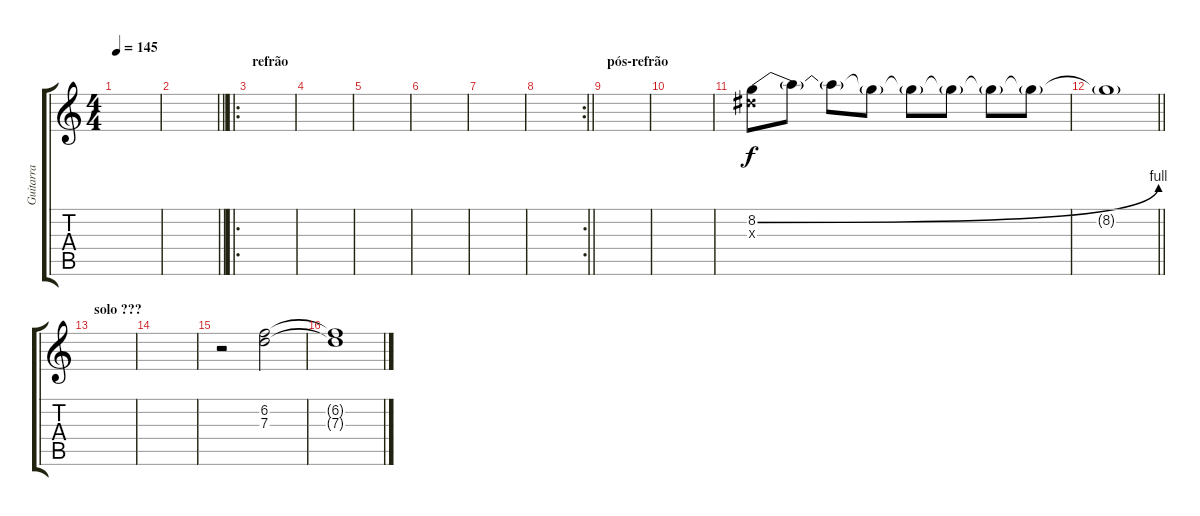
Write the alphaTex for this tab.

\track ("Guitarra" "Guitarra") {instrument overdrivenguitar}
\staff {score tabs}
\tuning (E4 B3 G3 D3 A2 E2) {hide}
\ts (4 4)
\tempo 145
\clef g2
\ks c
|
\barLineRight lightlight
|
\ro
\section ("" "refrão")
|
|
|
|
|
\rc 2
\barLineRight lightlight
|
\section ("" "pós-refrão")
|
|
(8.2{be (bend 0 0 60 4)} 8.3{x}).8 8.2{t}.8 8.2{t}.8 8.2{t}.8 8.2{t}.8 8.2{t}.8 8.2{t}.8 8.2{t}.8 |
\barLineRight lightlight
8.2{t}.1 |
\section ("" "solo ???")
|
|
r.2 (6.2 7.3).2 |
(6.2{t} 7.3{t}).1
